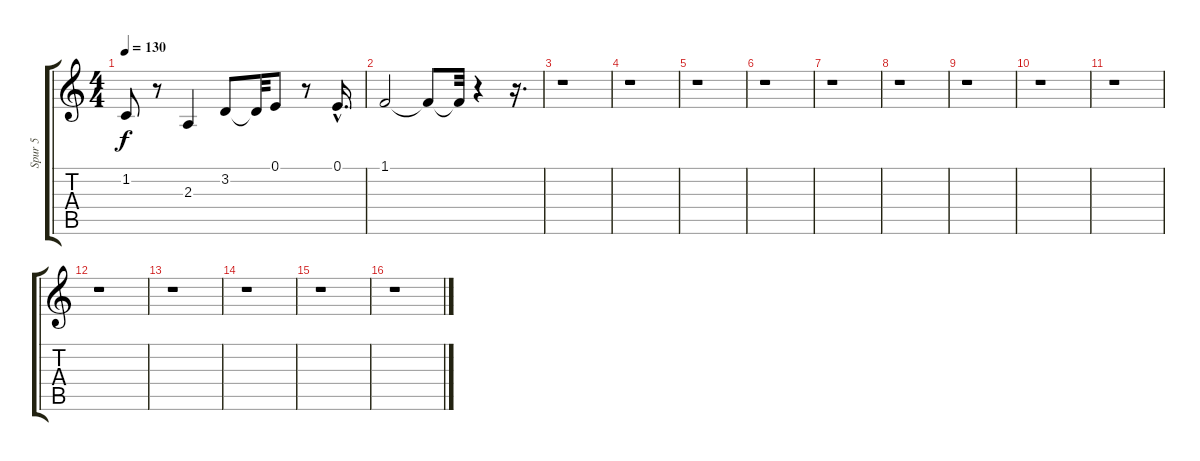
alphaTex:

\track ("Spur 5" "Spur 5") {instrument electricpiano2}
\staff {score tabs}
\tuning (E4 B3 G3 D3 A2 E2) {hide}
\ts (4 4)
\tempo 130
\clef g2
\ks c
1.2.8{dy f} r.8 2.3.4 3.2.8 3.2{t}.32 0.1.8 r.8 0.1{hac}.16{d} |
1.1.2 1.1{t}.8 1.1{t}.32 r.4 r.16{d} |
r.1 |
r.1 |
r.1 |
r.1 |
r.1 |
r.1 |
r.1 |
r.1 |
r.1 |
r.1 |
r.1 |
r.1 |
r.1 |
r.1
